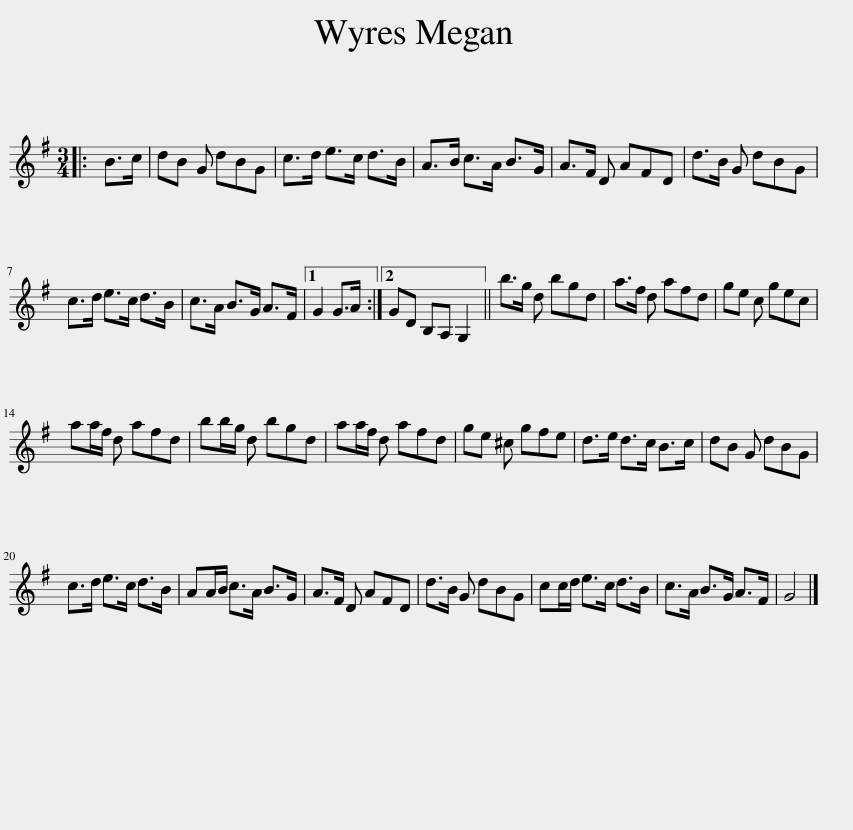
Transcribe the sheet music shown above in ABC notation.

X:1
L:1/8
M:3/4
I:linebreak $
K:G
V:1 treble
V:1
|: B>c | dB G dBG | c>d e>c d>B | A>B c>A B>G | A>F D AFD | %5
 d>B G dBG |$ c>d e>c d>B | c>A B>G A>F |1 G2 G>A :|2 GD B,A, G,2 || %10
 b>g d bgd | a>f d afd | ge c gec |$ aa/f/ d afd | bb/g/ d bgd | %15
 aa/f/ d afd | ge ^c gfe | d>e d>c B>c | dB G dBG |$ c>d e>c d>B | %20
 AA/B/ c>A B>G | A>F D AFD | d>B G dBG | cc/d/ e>c d>B | c>A B>G A>F | %25
 G4 |] %26
